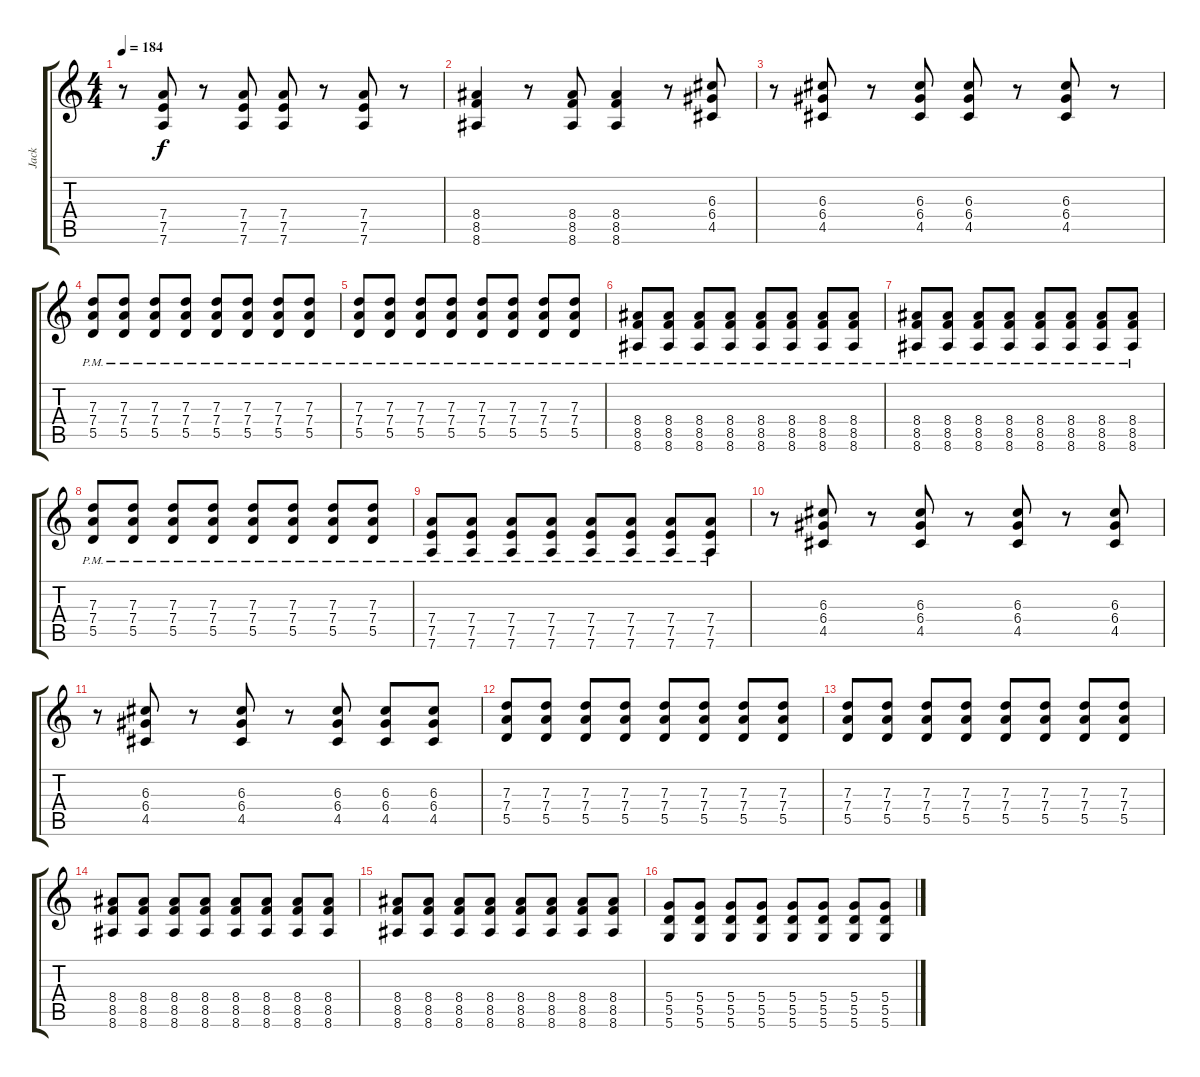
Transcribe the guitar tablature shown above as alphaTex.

\track ("Jack" "Jack") {instrument distortionguitar}
\staff {score tabs}
\tuning (E4 B3 G3 D3 A2 D2) {hide}
\ts (4 4)
\tempo 184
\clef g2
\ks c
r.8{dy f} (7.4 7.5 7.6).8 r.8 (7.4 7.5 7.6).8 (7.4 7.5 7.6).8 r.8 (7.4 7.5 7.6).8 r.8 |
(8.4 8.5 8.6).4 r.8 (8.4 8.5 8.6).8 (8.4 8.5 8.6).4 r.8 (6.3 6.4 4.5).8 |
r.8 (6.3 6.4 4.5).8 r.8 (6.3 6.4 4.5).8 (6.3 6.4 4.5).8 r.8 (6.3 6.4 4.5).8 r.8 |
(7.3{pm} 7.4 5.5).8 (7.3{pm} 7.4 5.5).8 (7.3{pm} 7.4 5.5).8 (7.3{pm} 7.4 5.5).8 (7.3{pm} 7.4 5.5).8 (7.3{pm} 7.4 5.5).8 (7.3{pm} 7.4 5.5).8 (7.3{pm} 7.4 5.5).8 |
(7.3{pm} 7.4 5.5).8 (7.3{pm} 7.4 5.5).8 (7.3{pm} 7.4 5.5).8 (7.3{pm} 7.4 5.5).8 (7.3{pm} 7.4 5.5).8 (7.3{pm} 7.4 5.5).8 (7.3{pm} 7.4 5.5).8 (7.3{pm} 7.4 5.5).8 |
(8.4{pm} 8.5 8.6).8 (8.4{pm} 8.5 8.6).8 (8.4{pm} 8.5 8.6).8 (8.4{pm} 8.5 8.6).8 (8.4{pm} 8.5 8.6).8 (8.4{pm} 8.5 8.6).8 (8.4{pm} 8.5 8.6).8 (8.4{pm} 8.5 8.6).8 |
(8.4{pm} 8.5 8.6).8 (8.4{pm} 8.5 8.6).8 (8.4{pm} 8.5 8.6).8 (8.4{pm} 8.5 8.6).8 (8.4{pm} 8.5 8.6).8 (8.4{pm} 8.5 8.6).8 (8.4{pm} 8.5 8.6).8 (8.4{pm} 8.5 8.6).8 |
(7.3{pm} 7.4 5.5).8 (7.3{pm} 7.4 5.5).8 (7.3{pm} 7.4 5.5).8 (7.3{pm} 7.4 5.5).8 (7.3{pm} 7.4 5.5).8 (7.3{pm} 7.4 5.5).8 (7.3{pm} 7.4 5.5).8 (7.3{pm} 7.4 5.5).8 |
(7.4{pm} 7.5 7.6).8 (7.4{pm} 7.5 7.6).8 (7.4{pm} 7.5 7.6).8 (7.4{pm} 7.5 7.6).8 (7.4{pm} 7.5 7.6).8 (7.4{pm} 7.5 7.6).8 (7.4{pm} 7.5 7.6).8 (7.4{pm} 7.5 7.6).8 |
r.8 (6.3 6.4 4.5).8 r.8 (6.3 6.4 4.5).8 r.8 (6.3 6.4 4.5).8 r.8 (6.3 6.4 4.5).8 |
r.8 (6.3 6.4 4.5).8 r.8 (6.3 6.4 4.5).8 r.8 (6.3 6.4 4.5).8 (6.3 6.4 4.5).8 (6.3 6.4 4.5).8 |
(7.3 7.4 5.5).8 (7.3 7.4 5.5).8 (7.3 7.4 5.5).8 (7.3 7.4 5.5).8 (7.3 7.4 5.5).8 (7.3 7.4 5.5).8 (7.3 7.4 5.5).8 (7.3 7.4 5.5).8 |
(7.3 7.4 5.5).8 (7.3 7.4 5.5).8 (7.3 7.4 5.5).8 (7.3 7.4 5.5).8 (7.3 7.4 5.5).8 (7.3 7.4 5.5).8 (7.3 7.4 5.5).8 (7.3 7.4 5.5).8 |
(8.4 8.5 8.6).8 (8.4 8.5 8.6).8 (8.4 8.5 8.6).8 (8.4 8.5 8.6).8 (8.4 8.5 8.6).8 (8.4 8.5 8.6).8 (8.4 8.5 8.6).8 (8.4 8.5 8.6).8 |
(8.4 8.5 8.6).8 (8.4 8.5 8.6).8 (8.4 8.5 8.6).8 (8.4 8.5 8.6).8 (8.4 8.5 8.6).8 (8.4 8.5 8.6).8 (8.4 8.5 8.6).8 (8.4 8.5 8.6).8 |
(5.4 5.5 5.6).8 (5.4 5.5 5.6).8 (5.4 5.5 5.6).8 (5.4 5.5 5.6).8 (5.4 5.5 5.6).8 (5.4 5.5 5.6).8 (5.4 5.5 5.6).8 (5.4 5.5 5.6).8
